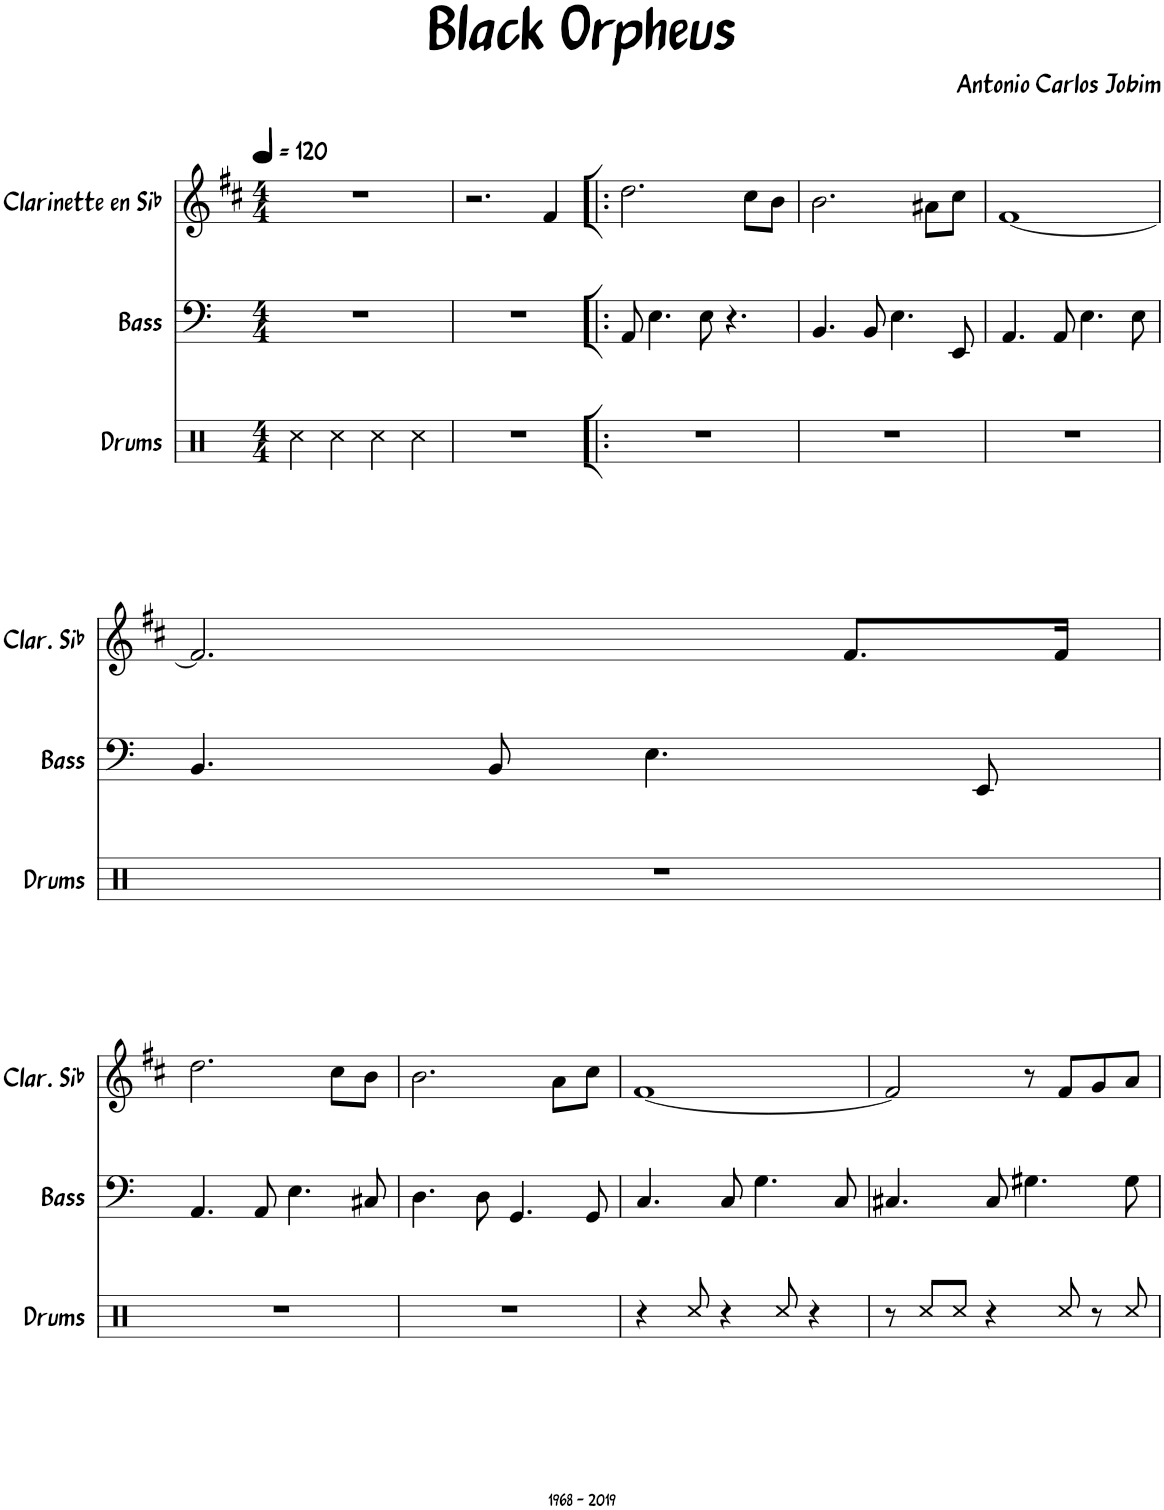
**kern	**kern	**kern
*part3	*part2	*part1
*staff3	*staff2	*staff1
*I"Drums	*I"Bass	*I"Clarinette en Sib
*I'Drums	*I'Bass	*I'Clar. Sib
*clefX	*clefF4	*clefG2
*	*Trd7c12	*Trd1c2
*k[]	*k[]	*k[f#c#]
*M4/4	*M4/4	*M4/4
*MM120	*MM120	*MM120
=1	=1	=1
4Rcc\	1r	1r
4Rcc\	.	.
4Rcc\	.	.
4Rcc\	.	.
=2	=2	=2
1r	1r	2.r
.	.	4f#/
=3!|:	=3!|:	=3!|:
1r	8AA/	2.dd\
.	4.E\	.
.	8E\	.
.	4.r	.
.	.	8cc#\L
.	.	8b\J
=4	=4	=4
1r	4.BB/	2.b\
.	8BB/	.
.	4.E\	.
.	.	8a#X\L
.	8EE/	8cc#\J
=5	=5	=5
1r	4.AA/	[1f#
.	8AA/	.
.	4.E\	.
.	8E\	.
!!LO:LB:g=z
=6	=6	=6
1r	4.BB/	2.f#/]
.	8BB/	.
.	4.E\	.
.	.	8.f#/L
.	8EE/	.
.	.	16f#/Jk
!!LO:LB:g=z
=7	=7	=7
1r	4.AA/	2.dd\
.	8AA/	.
.	4.E\	.
.	.	8cc#\L
.	8C#X/	8b\J
=8	=8	=8
1r	4.D\	2.b\
.	8D\	.
.	4.GG/	.
.	.	8a\L
.	8GG/	8cc#\J
=9	=9	=9
4r	4.C/	[1f#
8Rcc/	.	.
4r	8C/	.
.	4.G\	.
8Rcc/	.	.
4r	.	.
.	8C/	.
=10	=10	=10
8r	4.C#X/	2f#/]
8Rcc/L	.	.
8Rcc/J	.	.
4r	8C#/	.
.	4.G#X\	8r
8Rcc/	.	8f#/L
8r	.	8g/
8Rcc/	8G#\	8a/J
=	=	=
*-	*-	*-
